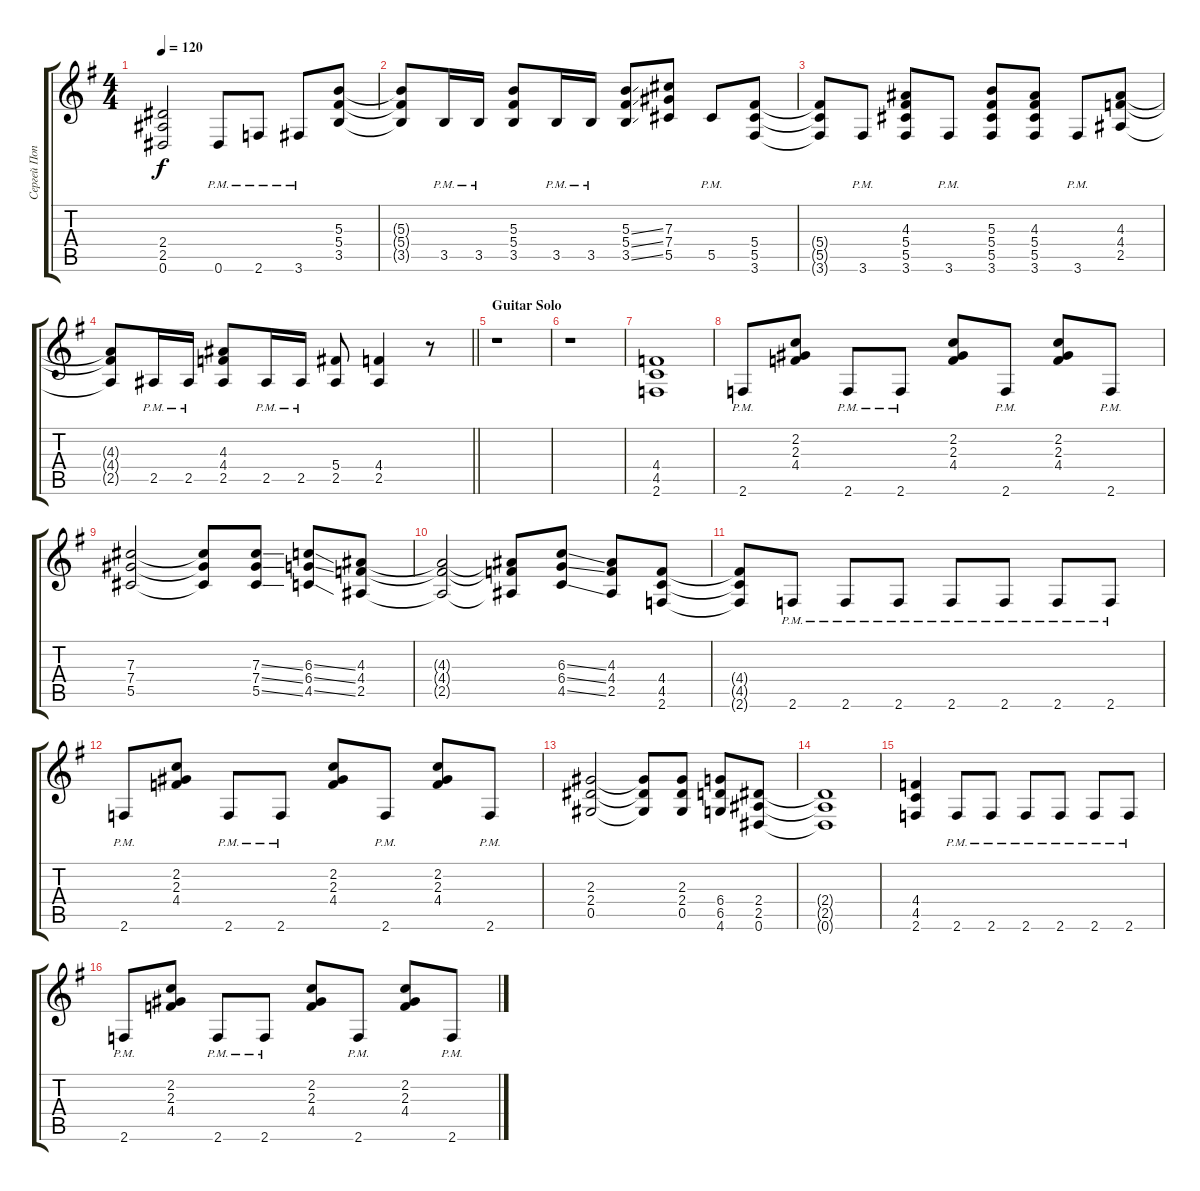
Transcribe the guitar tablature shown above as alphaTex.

\track ("Сергей Попов" "Сергей Поп") {instrument distortionguitar}
\staff {score tabs}
\tuning (Eb4 Bb3 Gb3 Db3 Ab2 Eb2) {hide}
\ts (4 4)
\tempo 120
\clef g2
\ks g
(2.4{t} 2.5{t} 0.6{t}).2{dy f} 0.6{pm}.8 2.6{pm}.8 3.6{pm}.8 (5.3 5.4 3.5).8 |
(5.3{t} 5.4{t} 3.5{t}).8 3.5{pm}.16 3.5{pm}.16 (5.3 5.4 3.5).8 3.5{pm}.16 3.5{pm}.16 (5.3{ss} 5.4{ss} 3.5{ss}).8 (7.3 7.4 5.5).8 5.5{pm}.8 (5.4 5.5 3.6).8 |
(5.4{t} 5.5{t} 3.6{t}).8 3.6{pm}.8 (4.3 5.4 5.5 3.6).8 3.6{pm}.8 (5.3 5.4 5.5 3.6).8 (4.3 5.4 5.5 3.6).8 3.6{pm}.8 (4.3 4.4 2.5).8 |
\barLineRight lightlight
(4.3{t} 4.4{t} 2.5{t}).8 2.5{pm}.16 2.5{pm}.16 (4.3 4.4 2.5).8 2.5{pm}.16 2.5{pm}.16 (5.4 2.5).8 (4.4 2.5).4 r.8 |
\section ("" "Guitar Solo")
r.1 |
r.1 |
(4.4 4.5 2.6).1 |
2.6{pm}.8 (2.2 2.3 4.4).8 2.6{pm}.8 2.6{pm}.8 (2.2 2.3 4.4).8 2.6{pm}.8 (2.2 2.3 4.4).8 2.6{pm}.8 |
(7.3 7.4 5.5).2 (7.3{t} 7.4{t} 5.5{t}).8 (7.3{ss} 7.4{ss} 5.5{ss}).8 (6.3{ss} 6.4{ss} 4.5{ss}).8 (4.3 4.4 2.5).8 |
(4.3{t} 4.4{t} 2.5{t}).2 (4.3{t} 4.4{t} 2.5{t}).8 (6.3{ss} 6.4{ss} 4.5{ss}).8 (4.3 4.4 2.5).8 (4.4 4.5 2.6).8 |
(4.4{t} 4.5{t} 2.6{t}).8 2.6{pm}.8 2.6{pm}.8 2.6{pm}.8 2.6{pm}.8 2.6{pm}.8 2.6{pm}.8 2.6{pm}.8 |
2.6{pm}.8 (2.2 2.3 4.4).8 2.6{pm}.8 2.6{pm}.8 (2.2 2.3 4.4).8 2.6{pm}.8 (2.2 2.3 4.4).8 2.6{pm}.8 |
(2.3 2.4 0.5).2 (2.3{t} 2.4{t} 0.5{t}).8 (2.3 2.4 0.5).8 (6.4 6.5 4.6).8 (2.4 2.5 0.6).8 |
(2.4{t} 2.5{t} 0.6{t}).1 |
(4.4 4.5 2.6).4 2.6{pm}.8 2.6{pm}.8 2.6{pm}.8 2.6{pm}.8 2.6{pm}.8 2.6{pm}.8 |
2.6{pm}.8 (2.2 2.3 4.4).8 2.6{pm}.8 2.6{pm}.8 (2.2 2.3 4.4).8 2.6{pm}.8 (2.2 2.3 4.4).8 2.6{pm}.8
